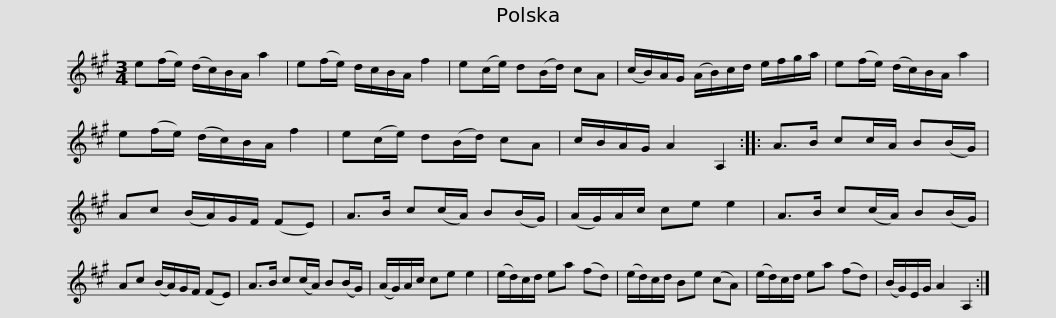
X:1
L:1/8
M:3/4
I:linebreak $
K:A
V:1 treble
V:1
 e(f/e/) (d/c/)B/A/ a2 | e(f/e/) d/c/B/A/ f2 | e(c/e/) d(B/d/) cA | (c/B/)A/G/ (A/B/)c/d/ e/f/g/a/ | e(f/e/) (d/c/)B/A/ a2 |$ %5
 e(f/e/) (d/c/)B/A/ f2 | e(c/e/) d(B/d/) cA | c/B/A/G/ A2 A,2 :: A>B cc/A/ B(B/G/) | Ac (B/A/)G/F/ (FE) |$ %10
 A>B c(c/A/) B(B/G/) | (A/G/)A/c/ ce e2 | A>B c(c/A/) B(B/G/) | Ac (B/A/)G/F/ (FE) | A>B c(c/A/) B(B/G/) | %15
 (A/G/)A/c/ ce e2 |$ (e/d/)c/d/ ea (fd) | (e/d/)c/d/ Be (cA) | (e/d/)c/d/ ea (fd) | (B/G/)E/G/ A2 A,2 :| %20
